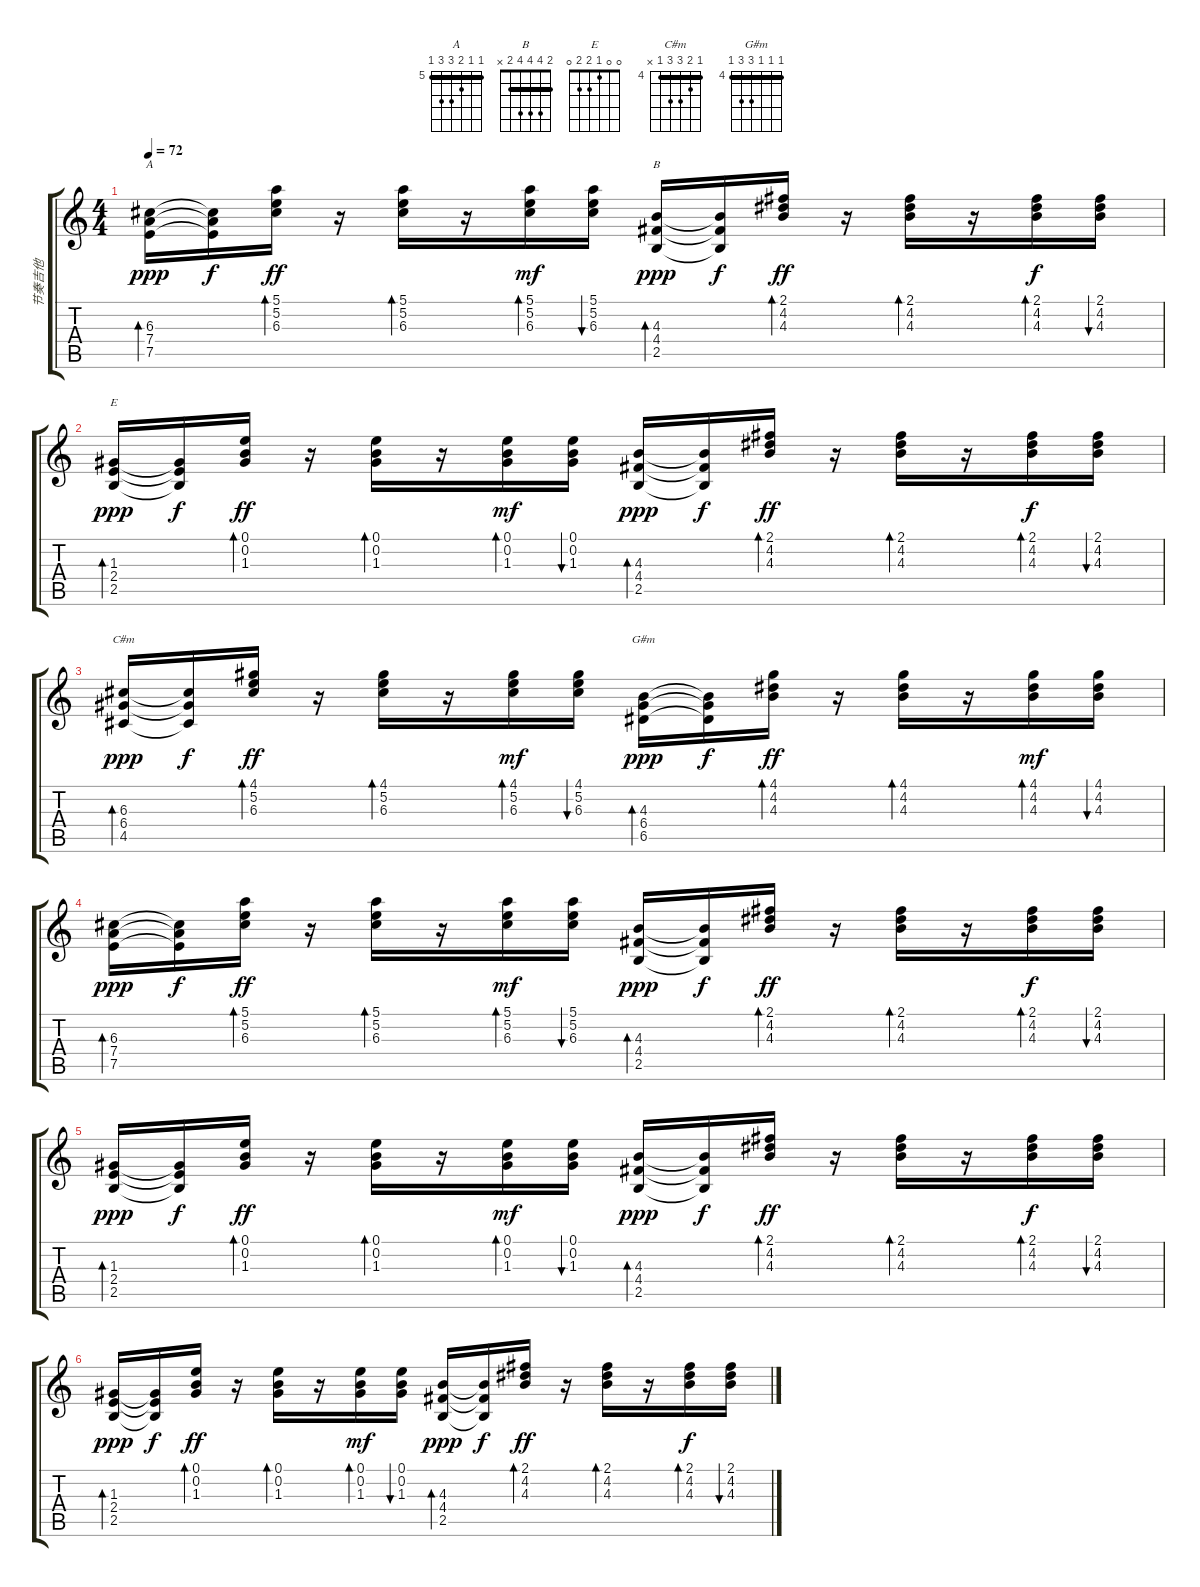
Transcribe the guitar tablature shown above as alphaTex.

\track ("节奏吉他" "节奏吉他") {instrument electricguitarclean}
\staff {score tabs}
\tuning (E4 B3 G3 D3 A2 E2) {hide}
\chord ("A" 5 5 6 7 7 5) {firstfret 5 barre 5}
\chord ("B" 2 4 4 4 2 x) {barre 2}
\chord ("E" 0 0 1 2 2 0)
\chord ("C#m" 4 5 6 6 4 x) {firstfret 4 barre 4}
\chord ("G#m" 4 4 4 6 6 4) {firstfret 4 barre 4}
\ts (4 4)
\tempo 72
\clef g2
\ks c
(6.3 7.4 7.5).16{bd 60 ch "A" dy ppp} (6.3{t} 7.4{t} 7.5{t}).16{dy f} (5.1 5.2 6.3).16{bd 60 dy ff} r.16 (5.1 5.2 6.3).16{bd 60} r.16 (5.1 5.2 6.3).16{bd 30 dy mf} (5.1 5.2 6.3).16{bu 30} (4.3 4.4 2.5).16{bd 60 ch "B" dy ppp} (4.3{t} 4.4{t} 2.5{t}).16{dy f} (2.1 4.2 4.3).16{bd 60 dy ff} r.16 (2.1 4.2 4.3).16{bd 30} r.16 (2.1 4.2 4.3).16{bd 30 dy f} (2.1 4.2 4.3).16{bu 30} |
(1.3 2.4 2.5).16{bd 60 ch "E" dy ppp} (1.3{t} 2.4{t} 2.5{t}).16{dy f} (0.1 0.2 1.3).16{bd 60 dy ff} r.16 (0.1 0.2 1.3).16{bd 60} r.16 (0.1 0.2 1.3).16{bd 30 dy mf} (0.1 0.2 1.3).16{bu 30} (4.3 4.4 2.5).16{bd 60 dy ppp} (4.3{t} 4.4{t} 2.5{t}).16{dy f} (2.1 4.2 4.3).16{bd 60 dy ff} r.16 (2.1 4.2 4.3).16{bd 30} r.16 (2.1 4.2 4.3).16{bd 30 dy f} (2.1 4.2 4.3).16{bu 30} |
(6.3 6.4 4.5).16{bd 60 ch "C#m" dy ppp} (6.3{t} 6.4{t} 4.5{t}).16{dy f} (4.1 5.2 6.3).16{bd 60 dy ff} r.16 (4.1 5.2 6.3).16{bd 60} r.16 (4.1 5.2 6.3).16{bd 30 dy mf} (4.1 5.2 6.3).16{bu 30} (4.3 6.4 6.5).16{bd 60 ch "G#m" dy ppp} (4.3{t} 6.4{t} 6.5{t}).16{dy f} (4.1 4.2 4.3).16{bd 60 dy ff} r.16 (4.1 4.2 4.3).16{bd 60} r.16 (4.1 4.2 4.3).16{bd 30 dy mf} (4.1 4.2 4.3).16{bu 30} |
(6.3 7.4 7.5).16{bd 60 dy ppp} (6.3{t} 7.4{t} 7.5{t}).16{dy f} (5.1 5.2 6.3).16{bd 60 dy ff} r.16 (5.1 5.2 6.3).16{bd 60} r.16 (5.1 5.2 6.3).16{bd 30 dy mf} (5.1 5.2 6.3).16{bu 30} (4.3 4.4 2.5).16{bd 60 dy ppp} (4.3{t} 4.4{t} 2.5{t}).16{dy f} (2.1 4.2 4.3).16{bd 60 dy ff} r.16 (2.1 4.2 4.3).16{bd 30} r.16 (2.1 4.2 4.3).16{bd 30 dy f} (2.1 4.2 4.3).16{bu 30} |
(1.3 2.4 2.5).16{bd 60 dy ppp} (1.3{t} 2.4{t} 2.5{t}).16{dy f} (0.1 0.2 1.3).16{bd 60 dy ff} r.16 (0.1 0.2 1.3).16{bd 60} r.16 (0.1 0.2 1.3).16{bd 30 dy mf} (0.1 0.2 1.3).16{bu 30} (4.3 4.4 2.5).16{bd 60 dy ppp} (4.3{t} 4.4{t} 2.5{t}).16{dy f} (2.1 4.2 4.3).16{bd 60 dy ff} r.16 (2.1 4.2 4.3).16{bd 30} r.16 (2.1 4.2 4.3).16{bd 30 dy f} (2.1 4.2 4.3).16{bu 30} |
(1.3 2.4 2.5).16{bd 60 dy ppp} (1.3{t} 2.4{t} 2.5{t}).16{dy f} (0.1 0.2 1.3).16{bd 60 dy ff} r.16 (0.1 0.2 1.3).16{bd 60} r.16 (0.1 0.2 1.3).16{bd 30 dy mf} (0.1 0.2 1.3).16{bu 30} (4.3 4.4 2.5).16{bd 60 dy ppp} (4.3{t} 4.4{t} 2.5{t}).16{dy f} (2.1 4.2 4.3).16{bd 60 dy ff} r.16 (2.1 4.2 4.3).16{bd 30} r.16 (2.1 4.2 4.3).16{bd 30 dy f} (2.1 4.2 4.3).16{bu 30}
